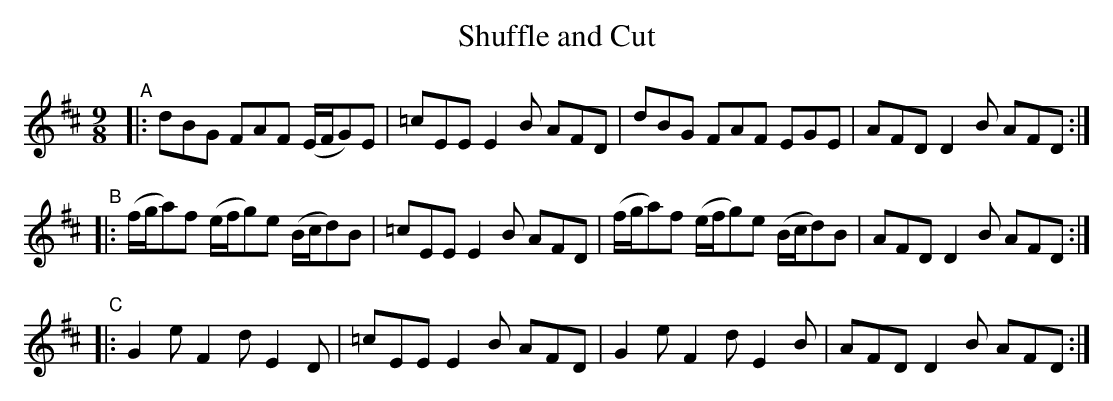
X:1
T: Shuffle and Cut
M: 9/8
L: 1/8
K: D
"^A"|:\
dBG FAF (E/F/G)E |=cEE E2B AFD |\
dBG FAF EGE | AFD D2B AFD :|
"^B"|:\
(f/g/a)f (e/f/g)e (B/c/d)B |=cEE E2B AFD |\
(f/g/a)f (e/f/g)e (B/c/d)B | AFD D2B AFD :|
"^C"|:\
G2e F2d E2D |=cEE E2B AFD |\
G2e F2d E2B | AFD D2B AFD :|
